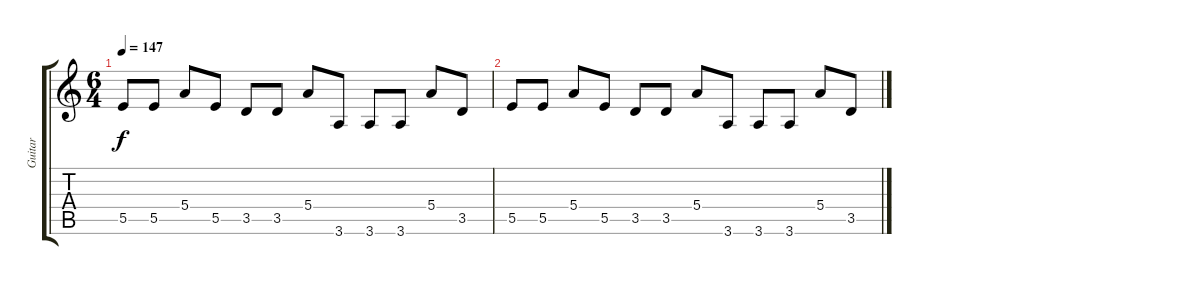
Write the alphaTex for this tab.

\track ("Guitar" "Guitar") {instrument overdrivenguitar}
\staff {score tabs}
\tuning (Gb4 Db4 A3 E3 B2 Gb2) {hide}
\ts (6 4)
\tempo 147
\clef g2
\ks c
5.5.8{dy f volume 2} 5.5.8 5.4.8 5.5.8 3.5.8 3.5.8 5.4.8 3.6.8 3.6.8 3.6.8 5.4.8 3.5.8 |
5.5.8{volume 1} 5.5.8 5.4.8 5.5.8 3.5.8 3.5.8 5.4.8 3.6.8 3.6.8 3.6.8 5.4.8 3.5.8
